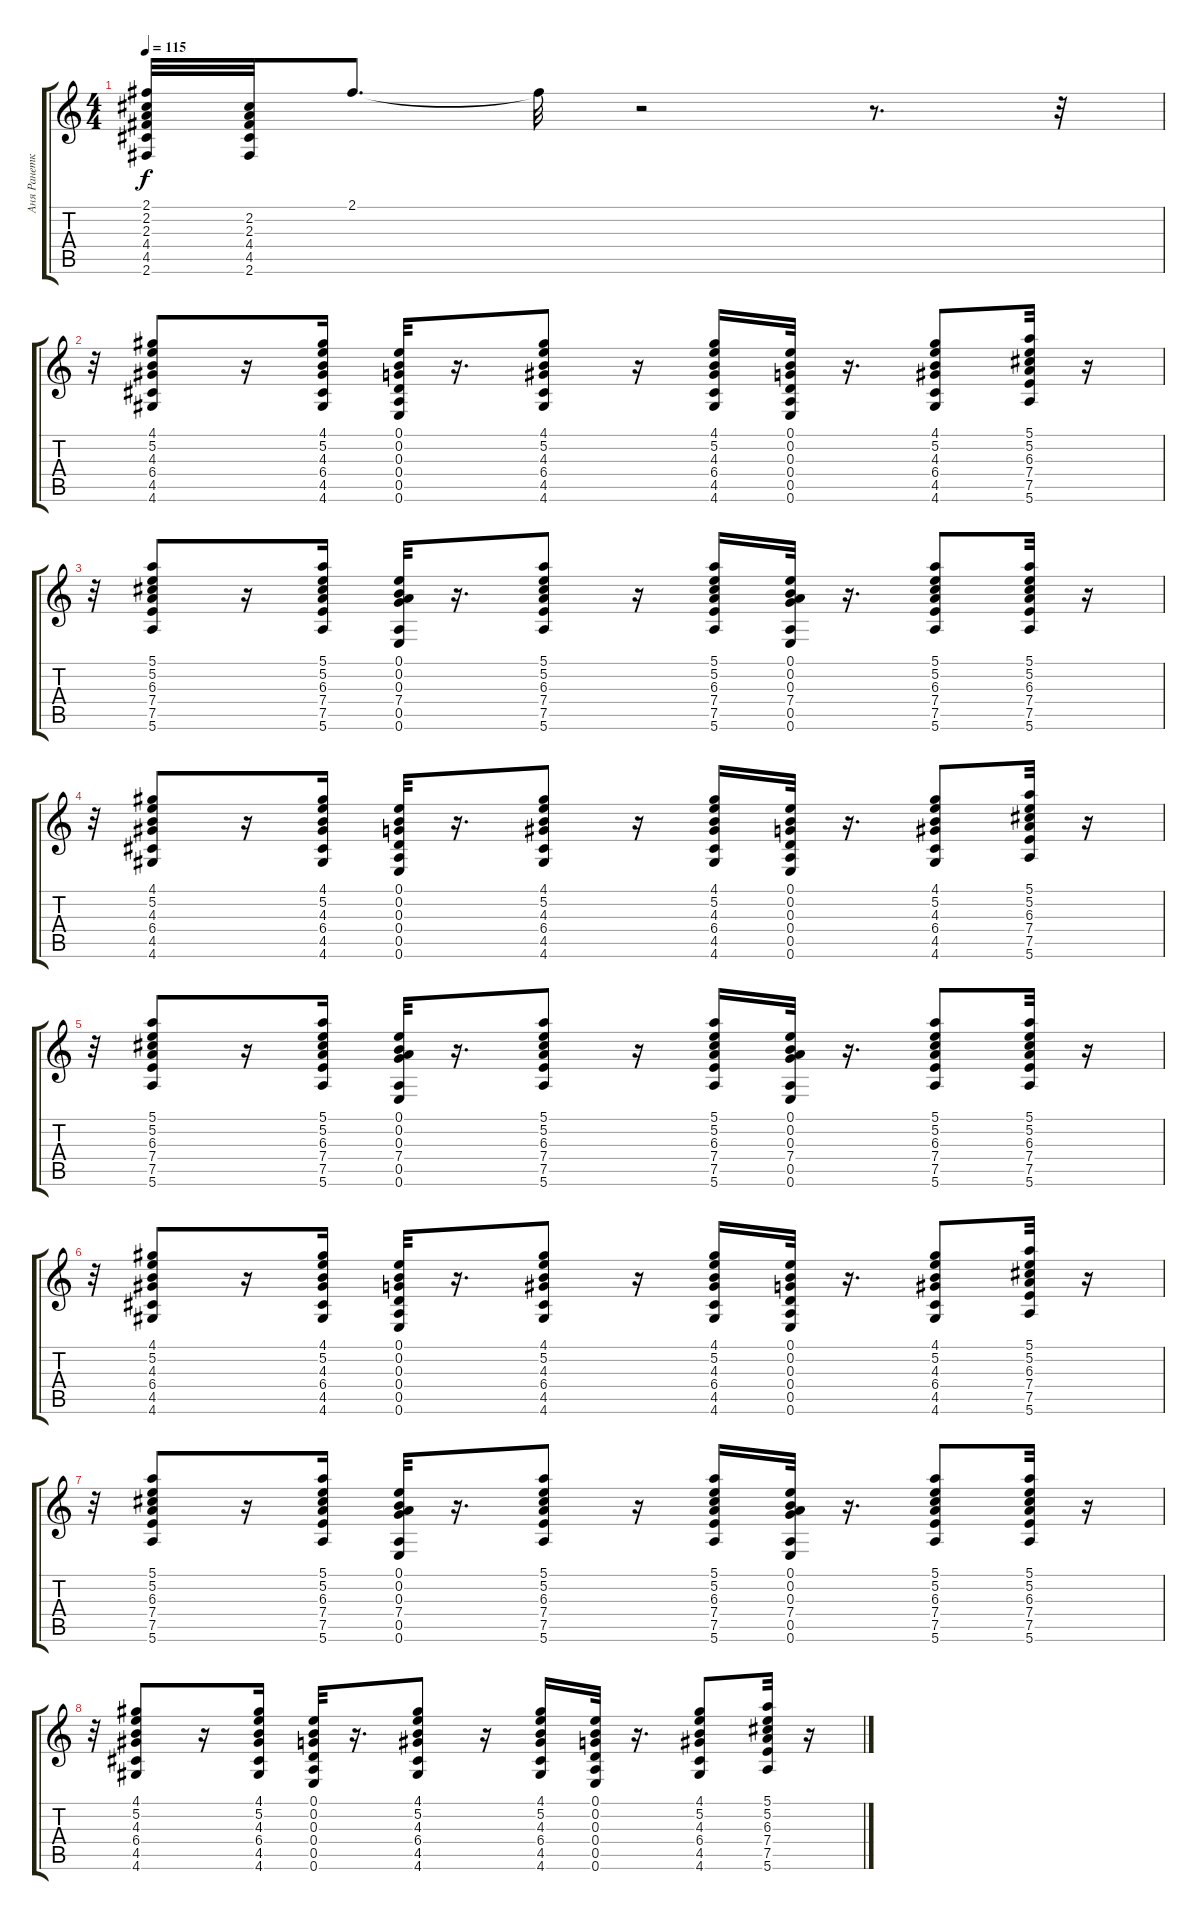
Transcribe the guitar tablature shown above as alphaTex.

\track ("Аня Ранетка" "Аня Ранетк") {instrument electricguitarclean}
\staff {score tabs}
\tuning (E4 B3 G3 D3 A2 E2) {hide}
\ts (4 4)
\tempo 115
\clef g2
\ks c
(2.1{t} 2.2{t} 2.3{t} 4.4{t} 4.5{t} 2.6{t}).32{dy f} (2.2 2.3 4.4 4.5 2.6).32 2.1.8{d} 2.1{t}.32 r.2 r.8{d} r.32 |
r.32 (4.1 5.2 4.3 6.4 4.5 4.6).8 r.16 (4.1 5.2 4.3 6.4 4.5 4.6).16 (0.1 0.2 0.3 0.4 0.5 0.6).32 r.16{d} (4.1 5.2 4.3 6.4 4.5 4.6).8 r.16 (4.1 5.2 4.3 6.4 4.5 4.6).16 (0.1 0.2 0.3 0.4 0.5 0.6).32 r.16{d} (4.1 5.2 4.3 6.4 4.5 4.6).8 (5.1 5.2 6.3 7.4 7.5 5.6).32 r.16 |
r.32 (5.1 5.2 6.3 7.4 7.5 5.6).8 r.16 (5.1 5.2 6.3 7.4 7.5 5.6).16 (0.1 0.2 0.3 7.4 0.5 0.6).32 r.16{d} (5.1 5.2 6.3 7.4 7.5 5.6).8 r.16 (5.1 5.2 6.3 7.4 7.5 5.6).16 (0.1 0.2 0.3 7.4 0.5 0.6).32 r.16{d} (5.1 5.2 6.3 7.4 7.5 5.6).8 (5.1 5.2 6.3 7.4 7.5 5.6).32 r.16 |
r.32 (4.1 5.2 4.3 6.4 4.5 4.6).8 r.16 (4.1 5.2 4.3 6.4 4.5 4.6).16 (0.1 0.2 0.3 0.4 0.5 0.6).32 r.16{d} (4.1 5.2 4.3 6.4 4.5 4.6).8 r.16 (4.1 5.2 4.3 6.4 4.5 4.6).16 (0.1 0.2 0.3 0.4 0.5 0.6).32 r.16{d} (4.1 5.2 4.3 6.4 4.5 4.6).8 (5.1 5.2 6.3 7.4 7.5 5.6).32 r.16 |
r.32 (5.1 5.2 6.3 7.4 7.5 5.6).8 r.16 (5.1 5.2 6.3 7.4 7.5 5.6).16 (0.1 0.2 0.3 7.4 0.5 0.6).32 r.16{d} (5.1 5.2 6.3 7.4 7.5 5.6).8 r.16 (5.1 5.2 6.3 7.4 7.5 5.6).16 (0.1 0.2 0.3 7.4 0.5 0.6).32 r.16{d} (5.1 5.2 6.3 7.4 7.5 5.6).8 (5.1 5.2 6.3 7.4 7.5 5.6).32 r.16 |
r.32 (4.1 5.2 4.3 6.4 4.5 4.6).8 r.16 (4.1 5.2 4.3 6.4 4.5 4.6).16 (0.1 0.2 0.3 0.4 0.5 0.6).32 r.16{d} (4.1 5.2 4.3 6.4 4.5 4.6).8 r.16 (4.1 5.2 4.3 6.4 4.5 4.6).16 (0.1 0.2 0.3 0.4 0.5 0.6).32 r.16{d} (4.1 5.2 4.3 6.4 4.5 4.6).8 (5.1 5.2 6.3 7.4 7.5 5.6).32 r.16 |
r.32 (5.1 5.2 6.3 7.4 7.5 5.6).8 r.16 (5.1 5.2 6.3 7.4 7.5 5.6).16 (0.1 0.2 0.3 7.4 0.5 0.6).32 r.16{d} (5.1 5.2 6.3 7.4 7.5 5.6).8 r.16 (5.1 5.2 6.3 7.4 7.5 5.6).16 (0.1 0.2 0.3 7.4 0.5 0.6).32 r.16{d} (5.1 5.2 6.3 7.4 7.5 5.6).8 (5.1 5.2 6.3 7.4 7.5 5.6).32 r.16 |
r.32 (4.1 5.2 4.3 6.4 4.5 4.6).8 r.16 (4.1 5.2 4.3 6.4 4.5 4.6).16 (0.1 0.2 0.3 0.4 0.5 0.6).32 r.16{d} (4.1 5.2 4.3 6.4 4.5 4.6).8 r.16 (4.1 5.2 4.3 6.4 4.5 4.6).16 (0.1 0.2 0.3 0.4 0.5 0.6).32 r.16{d} (4.1 5.2 4.3 6.4 4.5 4.6).8 (5.1 5.2 6.3 7.4 7.5 5.6).32 r.16
